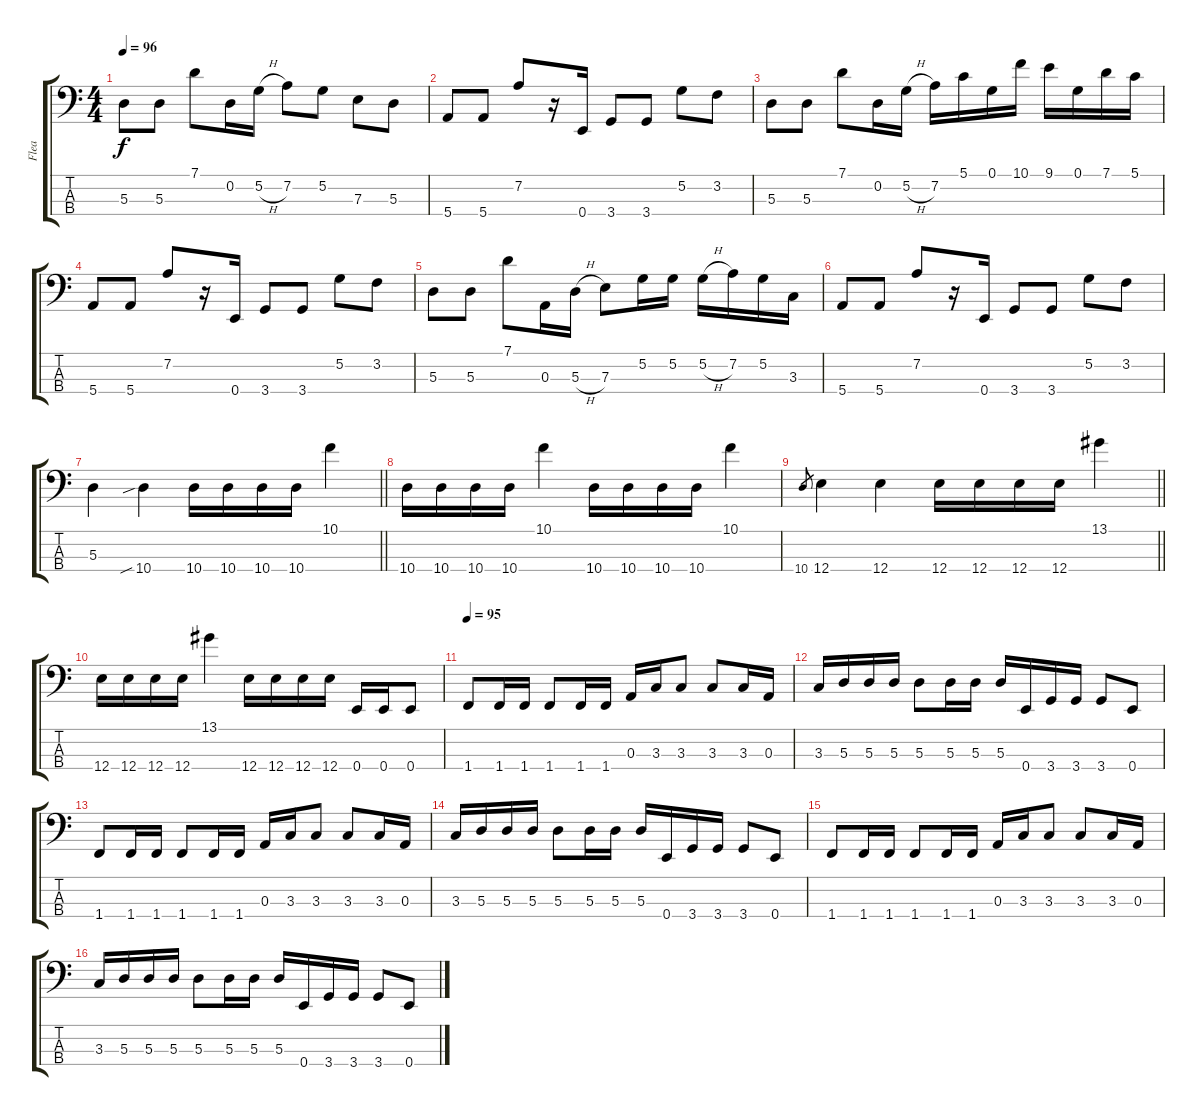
\track ("Flea" "Flea") {instrument electricbassfinger}
\staff {score tabs}
\tuning (G2 D2 A1 E1) {hide}
\ts (4 4)
\tempo 96
\clef f4
\ks c
5.3.8{dy f} 5.3.8 7.1.8 0.2.16 5.2{h}.16 7.2.8 5.2.8 7.3.8 5.3.8 |
5.4.8 5.4.8 7.2.8 r.16 0.4.16 3.4.8 3.4.8 5.2.8 3.2.8 |
5.3.8 5.3.8 7.1.8 0.2.16 5.2{h}.16 7.2.16 5.1.16 0.1.16 10.1.16 9.1.16 0.1.16 7.1.16 5.1.16 |
5.4.8 5.4.8 7.2.8 r.16 0.4.16 3.4.8 3.4.8 5.2.8 3.2.8 |
5.3.8 5.3.8 7.1.8 0.3.16 5.3{h}.16 7.3.8 5.2.16 5.2.16 5.2{h}.16 7.2.16 5.2.16 3.3.16 |
5.4.8 5.4.8 7.2.8 r.16 0.4.16 3.4.8 3.4.8 5.2.8 3.2.8 |
\barLineRight lightlight
5.3.4 10.4{sib}.4 10.4.16 10.4.16 10.4.16 10.4.16 10.1.4 |
10.4.16 10.4.16 10.4.16 10.4.16 10.1.4 10.4.16 10.4.16 10.4.16 10.4.16 10.1.4 |
\barLineRight lightlight
10.4.8{gr} 12.4.4 12.4.4 12.4.16 12.4.16 12.4.16 12.4.16 13.1.4 |
12.4.16 12.4.16 12.4.16 12.4.16 13.1.4 12.4.16 12.4.16 12.4.16 12.4.16 0.4.16 0.4.16 0.4.8 |
\tempo 95
1.4.8 1.4.16 1.4.16 1.4.8 1.4.16 1.4.16 0.3.16 3.3.16 3.3.8 3.3.8 3.3.16 0.3.16 |
3.3.16 5.3.16 5.3.16 5.3.16 5.3.8 5.3.16 5.3.16 5.3.16 0.4.16 3.4.16 3.4.16 3.4.8 0.4.8 |
1.4.8 1.4.16 1.4.16 1.4.8 1.4.16 1.4.16 0.3.16 3.3.16 3.3.8 3.3.8 3.3.16 0.3.16 |
3.3.16 5.3.16 5.3.16 5.3.16 5.3.8 5.3.16 5.3.16 5.3.16 0.4.16 3.4.16 3.4.16 3.4.8 0.4.8 |
1.4.8 1.4.16 1.4.16 1.4.8 1.4.16 1.4.16 0.3.16 3.3.16 3.3.8 3.3.8 3.3.16 0.3.16 |
3.3.16 5.3.16 5.3.16 5.3.16 5.3.8 5.3.16 5.3.16 5.3.16 0.4.16 3.4.16 3.4.16 3.4.8 0.4.8
